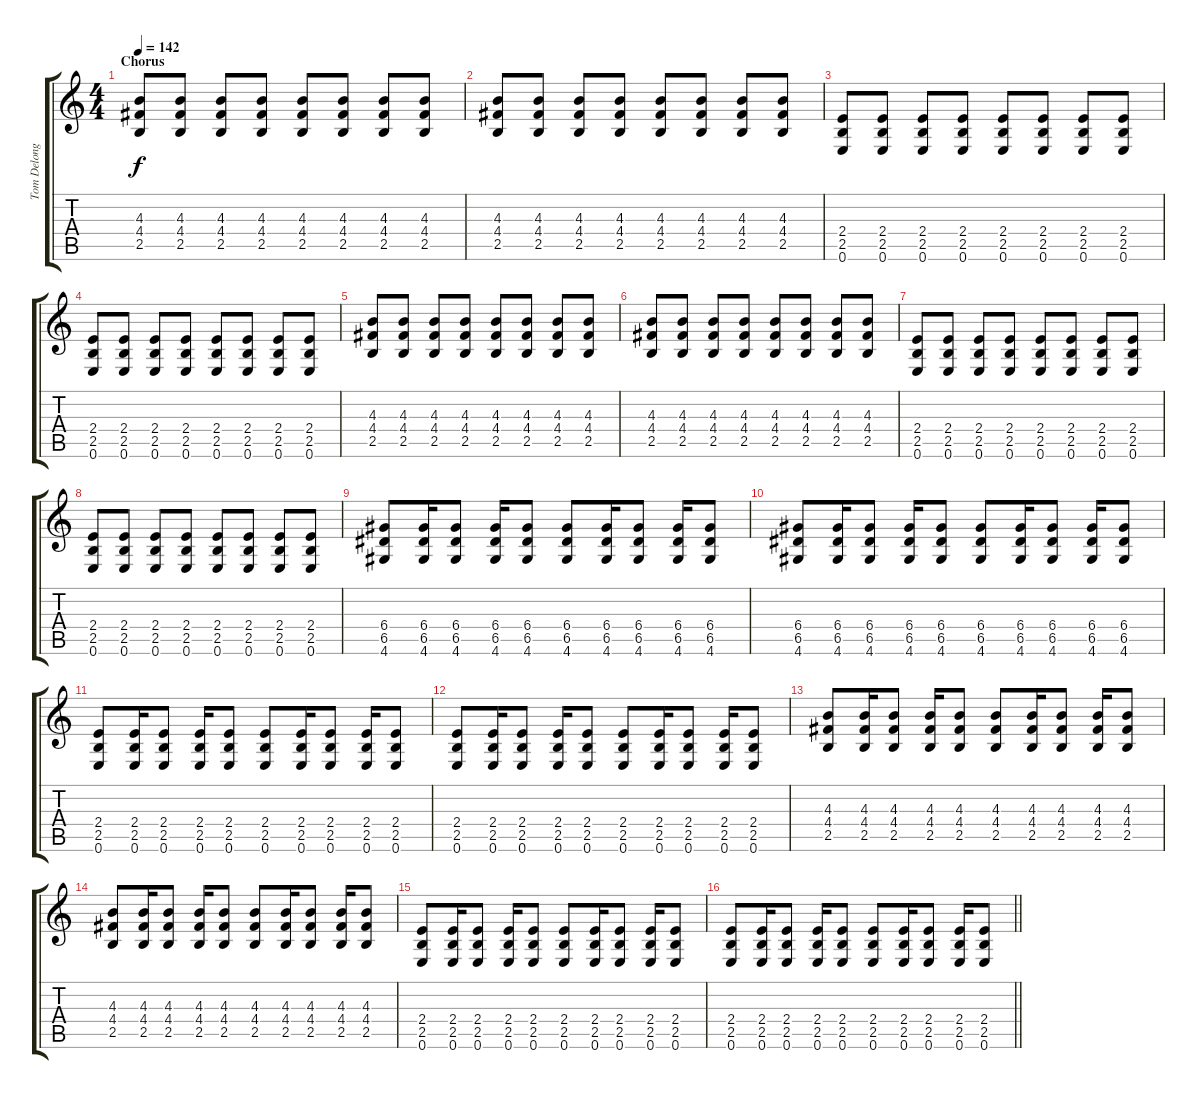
\track ("Tom Delonge - Guitar" "Tom Delong") {instrument distortionguitar}
\staff {score tabs}
\tuning (E4 B3 G3 D3 A2 E2) {hide}
\ts (4 4)
\section ("" "Chorus")
\tempo 142
\clef g2
\ks c
(4.3 4.4 2.5).8{dy f} (4.3 4.4 2.5).8 (4.3 4.4 2.5).8 (4.3 4.4 2.5).8 (4.3 4.4 2.5).8 (4.3 4.4 2.5).8 (4.3 4.4 2.5).8 (4.3 4.4 2.5).8 |
(4.3 4.4 2.5).8 (4.3 4.4 2.5).8 (4.3 4.4 2.5).8 (4.3 4.4 2.5).8 (4.3 4.4 2.5).8 (4.3 4.4 2.5).8 (4.3 4.4 2.5).8 (4.3 4.4 2.5).8 |
(2.4 2.5 0.6).8 (2.4 2.5 0.6).8 (2.4 2.5 0.6).8 (2.4 2.5 0.6).8 (2.4 2.5 0.6).8 (2.4 2.5 0.6).8 (2.4 2.5 0.6).8 (2.4 2.5 0.6).8 |
(2.4 2.5 0.6).8 (2.4 2.5 0.6).8 (2.4 2.5 0.6).8 (2.4 2.5 0.6).8 (2.4 2.5 0.6).8 (2.4 2.5 0.6).8 (2.4 2.5 0.6).8 (2.4 2.5 0.6).8 |
(4.3 4.4 2.5).8 (4.3 4.4 2.5).8 (4.3 4.4 2.5).8 (4.3 4.4 2.5).8 (4.3 4.4 2.5).8 (4.3 4.4 2.5).8 (4.3 4.4 2.5).8 (4.3 4.4 2.5).8 |
(4.3 4.4 2.5).8 (4.3 4.4 2.5).8 (4.3 4.4 2.5).8 (4.3 4.4 2.5).8 (4.3 4.4 2.5).8 (4.3 4.4 2.5).8 (4.3 4.4 2.5).8 (4.3 4.4 2.5).8 |
(2.4 2.5 0.6).8 (2.4 2.5 0.6).8 (2.4 2.5 0.6).8 (2.4 2.5 0.6).8 (2.4 2.5 0.6).8 (2.4 2.5 0.6).8 (2.4 2.5 0.6).8 (2.4 2.5 0.6).8 |
(2.4 2.5 0.6).8 (2.4 2.5 0.6).8 (2.4 2.5 0.6).8 (2.4 2.5 0.6).8 (2.4 2.5 0.6).8 (2.4 2.5 0.6).8 (2.4 2.5 0.6).8 (2.4 2.5 0.6).8 |
(6.4 6.5 4.6).8 (6.4 6.5 4.6).16 (6.4 6.5 4.6).8 (6.4 6.5 4.6).16 (6.4 6.5 4.6).8 (6.4 6.5 4.6).8 (6.4 6.5 4.6).16 (6.4 6.5 4.6).8 (6.4 6.5 4.6).16 (6.4 6.5 4.6).8 |
(6.4 6.5 4.6).8 (6.4 6.5 4.6).16 (6.4 6.5 4.6).8 (6.4 6.5 4.6).16 (6.4 6.5 4.6).8 (6.4 6.5 4.6).8 (6.4 6.5 4.6).16 (6.4 6.5 4.6).8 (6.4 6.5 4.6).16 (6.4 6.5 4.6).8 |
(2.4 2.5 0.6).8 (2.4 2.5 0.6).16 (2.4 2.5 0.6).8 (2.4 2.5 0.6).16 (2.4 2.5 0.6).8 (2.4 2.5 0.6).8 (2.4 2.5 0.6).16 (2.4 2.5 0.6).8 (2.4 2.5 0.6).16 (2.4 2.5 0.6).8 |
(2.4 2.5 0.6).8 (2.4 2.5 0.6).16 (2.4 2.5 0.6).8 (2.4 2.5 0.6).16 (2.4 2.5 0.6).8 (2.4 2.5 0.6).8 (2.4 2.5 0.6).16 (2.4 2.5 0.6).8 (2.4 2.5 0.6).16 (2.4 2.5 0.6).8 |
(4.3 4.4 2.5).8 (4.3 4.4 2.5).16 (4.3 4.4 2.5).8 (4.3 4.4 2.5).16 (4.3 4.4 2.5).8 (4.3 4.4 2.5).8 (4.3 4.4 2.5).16 (4.3 4.4 2.5).8 (4.3 4.4 2.5).16 (4.3 4.4 2.5).8 |
(4.3 4.4 2.5).8 (4.3 4.4 2.5).16 (4.3 4.4 2.5).8 (4.3 4.4 2.5).16 (4.3 4.4 2.5).8 (4.3 4.4 2.5).8 (4.3 4.4 2.5).16 (4.3 4.4 2.5).8 (4.3 4.4 2.5).16 (4.3 4.4 2.5).8 |
(2.4 2.5 0.6).8 (2.4 2.5 0.6).16 (2.4 2.5 0.6).8 (2.4 2.5 0.6).16 (2.4 2.5 0.6).8 (2.4 2.5 0.6).8 (2.4 2.5 0.6).16 (2.4 2.5 0.6).8 (2.4 2.5 0.6).16 (2.4 2.5 0.6).8 |
\barLineRight lightlight
(2.4 2.5 0.6).8 (2.4 2.5 0.6).16 (2.4 2.5 0.6).8 (2.4 2.5 0.6).16 (2.4 2.5 0.6).8 (2.4 2.5 0.6).8 (2.4 2.5 0.6).16 (2.4 2.5 0.6).8 (2.4 2.5 0.6).16 (2.4 2.5 0.6).8
